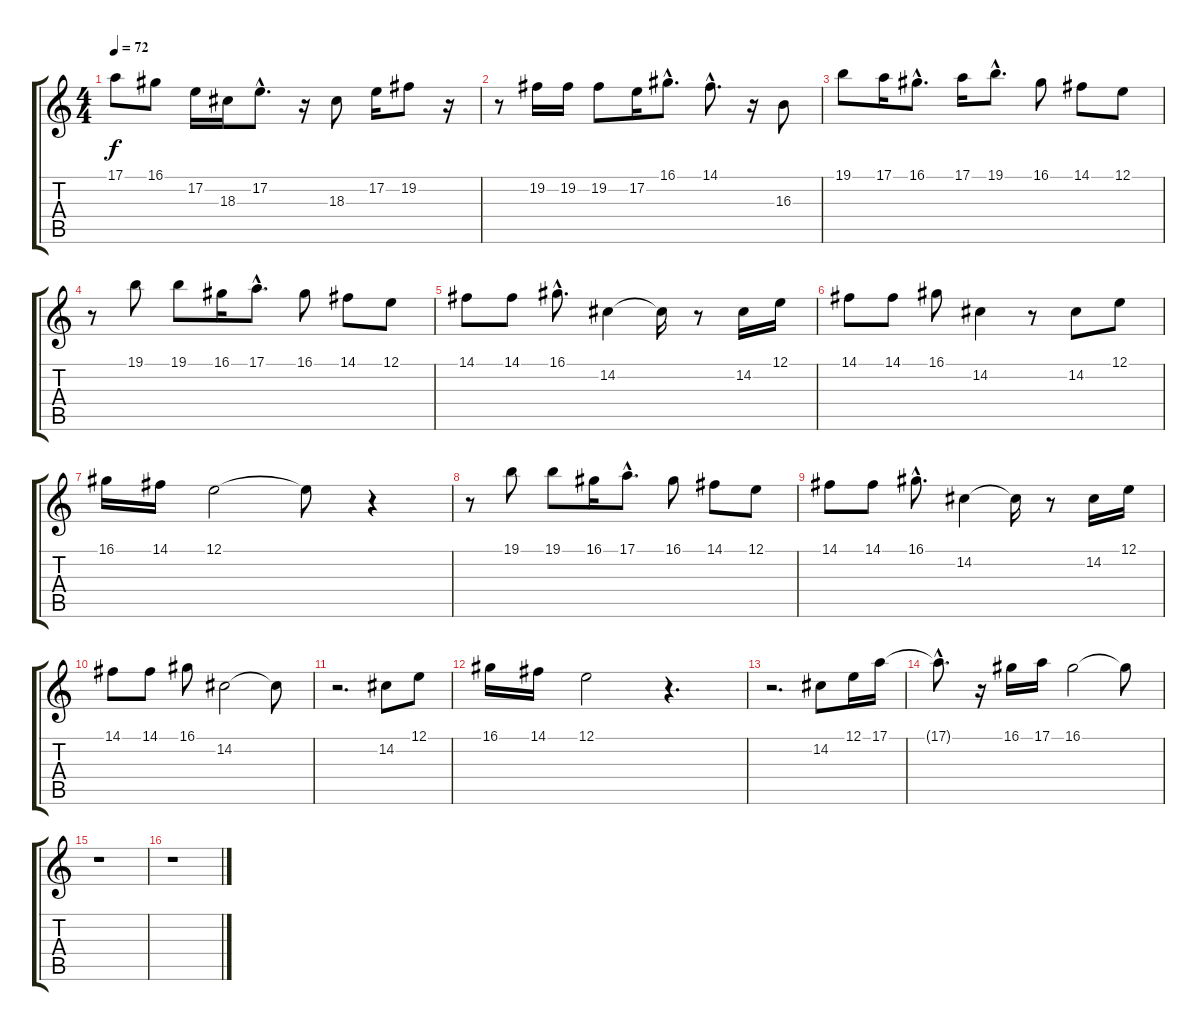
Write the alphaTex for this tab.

\track "" {instrument vibraphone}
\staff {score tabs}
\tuning (E4 B3 G3 D3 A2 E2) {hide}
\ts (4 4)
\tempo 72
\clef g2
\ks c
17.1.8{dy f} 16.1.8 17.2.16 18.3.16 17.2{hac}.8{d} r.16 18.3.8 17.2.16 19.2.8 r.16 |
r.8 19.2.16 19.2.16 19.2.8 17.2.16 16.1{hac}.8{d} 14.1{hac}.8{d} r.16 16.3.8 |
19.1.8 17.1.16 16.1{hac}.8{d} 17.1.16 19.1{hac}.8{d} 16.1.8 14.1.8 12.1.8 |
r.8 19.1.8 19.1.8 16.1.16 17.1{hac}.8{d} 16.1.8 14.1.8 12.1.8 |
14.1.8 14.1.8 16.1{hac}.8{d} 14.2.4 14.2{t}.16 r.8 14.2.16 12.1.16 |
14.1.8 14.1.8 16.1.8 14.2.4 r.8 14.2.8 12.1.8 |
16.1.16 14.1.16 12.1.2 12.1{t}.8 r.4 |
r.8 19.1.8 19.1.8 16.1.16 17.1{hac}.8{d} 16.1.8 14.1.8 12.1.8 |
14.1.8 14.1.8 16.1{hac}.8{d} 14.2.4 14.2{t}.16 r.8 14.2.16 12.1.16 |
14.1.8 14.1.8 16.1.8 14.2.2 14.2{t}.8 |
r.2{d} 14.2.8 12.1.8 |
16.1.16 14.1.16 12.1.2 r.4{d} |
r.2{d} 14.2.8 12.1.16 17.1.16 |
17.1{hac t}.8{d} r.16 16.1.16 17.1.16 16.1.2 16.1{t}.8 |
r.1 |
r.1
